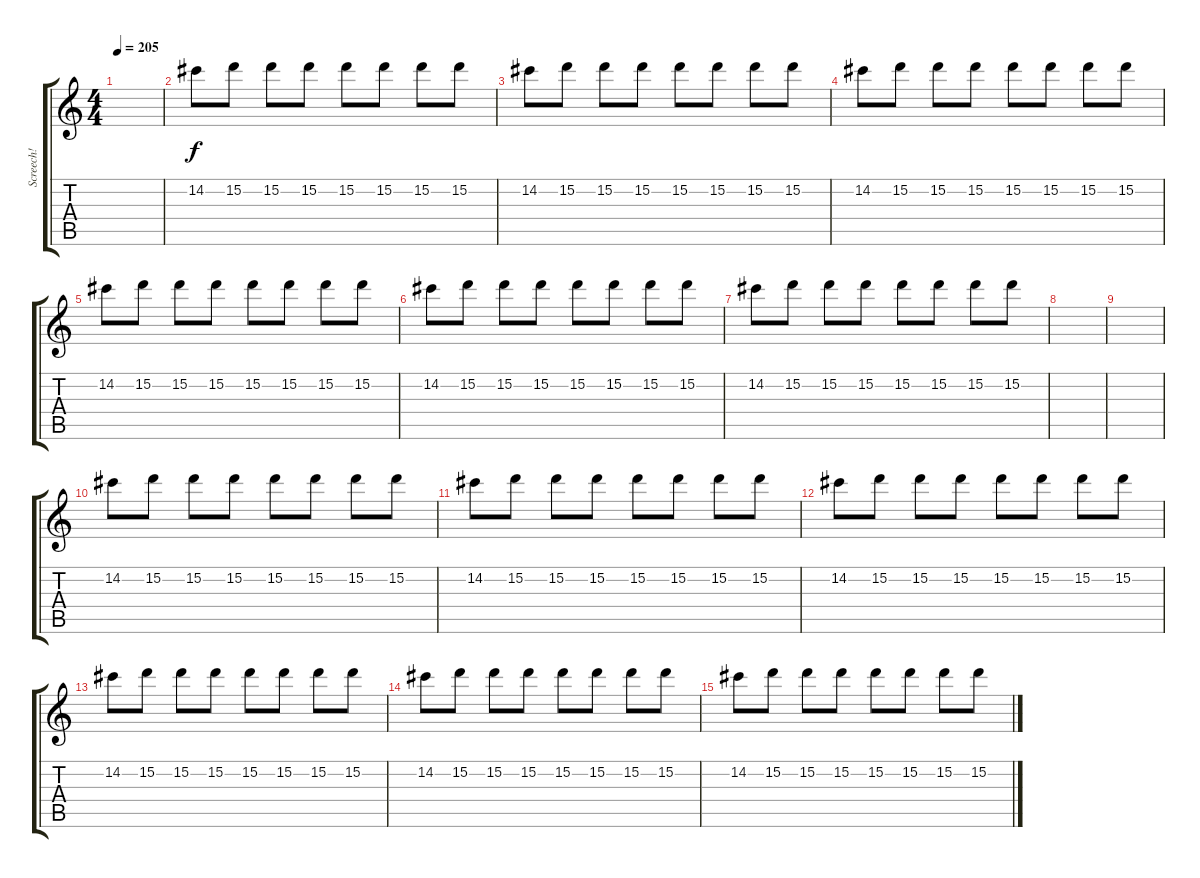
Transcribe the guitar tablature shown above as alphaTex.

\track ("Screech!" "Screech!") {instrument distortionguitar}
\staff {score tabs}
\tuning (E4 B3 G3 D3 A2 E2) {hide}
\ts (4 4)
\tempo 205
\clef g2
\ks c
|
14.2.8 15.2.8 15.2.8 15.2.8 15.2.8 15.2.8 15.2.8 15.2.8 |
14.2.8 15.2.8 15.2.8 15.2.8 15.2.8 15.2.8 15.2.8 15.2.8 |
14.2.8 15.2.8 15.2.8 15.2.8 15.2.8 15.2.8 15.2.8 15.2.8 |
14.2.8 15.2.8 15.2.8 15.2.8 15.2.8 15.2.8 15.2.8 15.2.8 |
14.2.8 15.2.8 15.2.8 15.2.8 15.2.8 15.2.8 15.2.8 15.2.8 |
14.2.8 15.2.8 15.2.8 15.2.8 15.2.8 15.2.8 15.2.8 15.2.8 |
|
|
14.2.8 15.2.8 15.2.8 15.2.8 15.2.8 15.2.8 15.2.8 15.2.8 |
14.2.8 15.2.8 15.2.8 15.2.8 15.2.8 15.2.8 15.2.8 15.2.8 |
14.2.8 15.2.8 15.2.8 15.2.8 15.2.8 15.2.8 15.2.8 15.2.8 |
14.2.8 15.2.8 15.2.8 15.2.8 15.2.8 15.2.8 15.2.8 15.2.8 |
14.2.8 15.2.8 15.2.8 15.2.8 15.2.8 15.2.8 15.2.8 15.2.8 |
14.2.8 15.2.8 15.2.8 15.2.8 15.2.8 15.2.8 15.2.8 15.2.8
